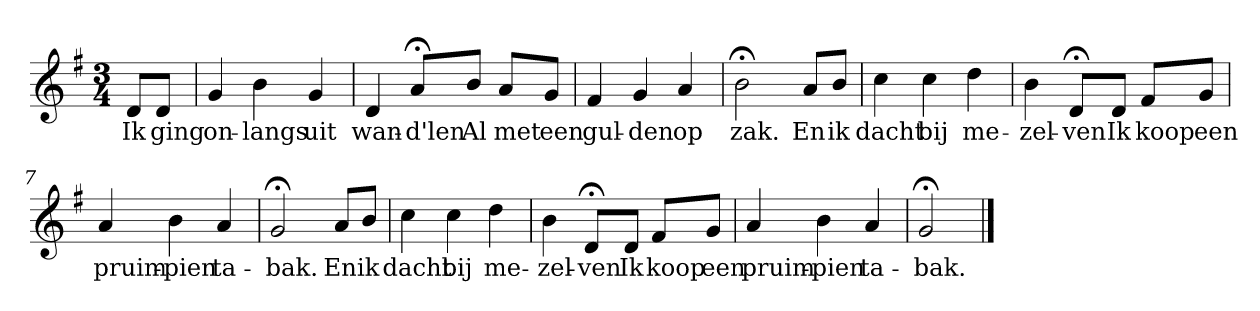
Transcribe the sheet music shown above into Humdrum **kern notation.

**kern	**text
*part1	*part1
*staff1	*staff1
*k[f#]	*
*G:	*
*M3/4	*
*MM120	*
=	=
8dL	Ik
8dJ	ging
=1	=1
4g	on-
4b	-langs
4g	uit
=2	=2
4d	wan-
8a;<L	-d'len
8bJ	Al
8aL	met
8gJ	een
=3	=3
4f#	gul-
4g	-den
4a	op
=4	=4
2b;<	zak.
8aL	En
8bJ	ik
=5	=5
4cc	dacht
4cc	bij
4dd	me-
=6	=6
4b	-zel-
8d;<L	-ven
8dJ	Ik
8f#L	koop
8gJ	een
=7	=7
4a	pruim-
4b	-pien
4a	ta-
=8	=8
2g;<	-bak.
8aL	En
8bJ	ik
=9	=9
4cc	dacht
4cc	bij
4dd	me-
=10	=10
4b	-zel-
8d;<L	-ven
8dJ	Ik
8f#L	koop
8gJ	een
=11	=11
4a	pruim-
4b	-pien
4a	ta-
=12	=12
2g;<	-bak.
==	==
*-	*-
